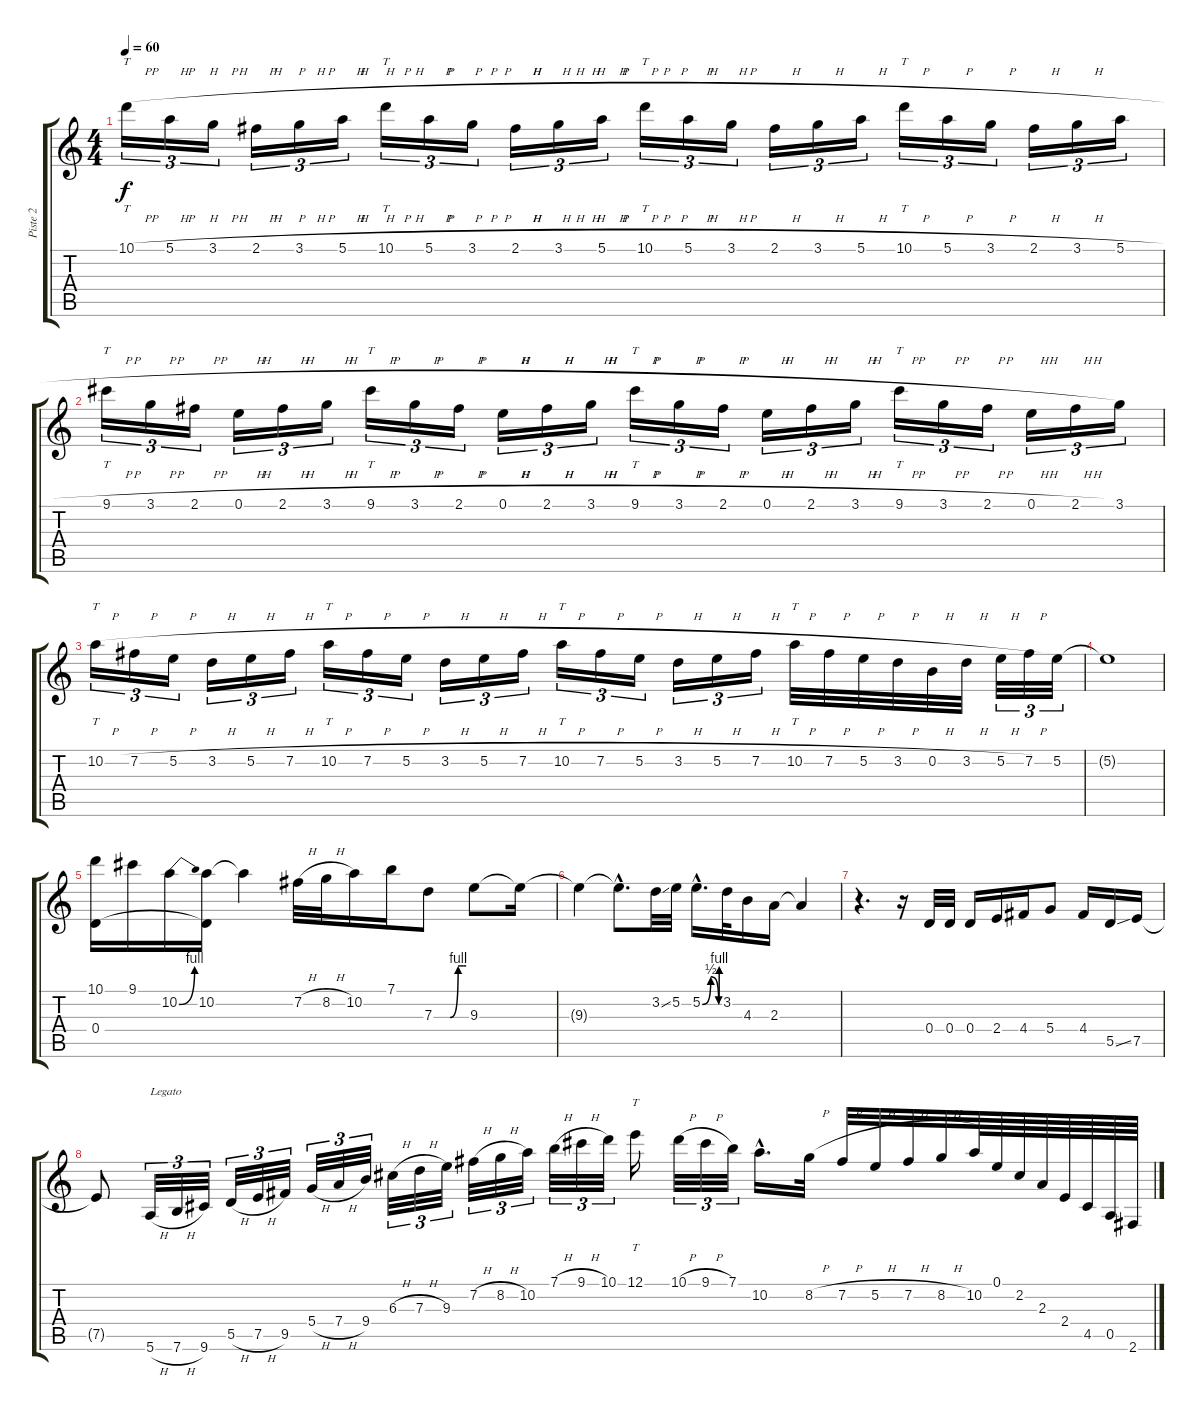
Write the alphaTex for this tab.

\track ("Piste 2" "Piste 2") {instrument overdrivenguitar}
\staff {score tabs}
\tuning (E4 B3 G3 D3 A2 E2) {hide}
\ts (4 4)
\tempo 60
\clef g2
\ks c
10.1{h}.16{tt tu (3 2) dy f volume 12 instrument overdrivenguitar} 5.1{h}.16{tu (3 2)} 3.1{h}.16{tu (3 2)} 2.1{h}.16{tu (3 2)} 3.1{h}.16{tu (3 2)} 5.1{h}.16{tu (3 2)} 10.1{h}.16{tt tu (3 2)} 5.1{h}.16{tu (3 2)} 3.1{h}.16{tu (3 2)} 2.1{h}.16{tu (3 2)} 3.1{h}.16{tu (3 2)} 5.1{h}.16{tu (3 2)} 10.1{h}.16{tt tu (3 2)} 5.1{h}.16{tu (3 2)} 3.1{h}.16{tu (3 2)} 2.1{h}.16{tu (3 2)} 3.1{h}.16{tu (3 2)} 5.1{h}.16{tu (3 2)} 10.1{h}.16{tt tu (3 2)} 5.1{h}.16{tu (3 2)} 3.1{h}.16{tu (3 2)} 2.1{h}.16{tu (3 2)} 3.1{h}.16{tu (3 2)} 5.1{h}.16{tu (3 2)} |
9.1{h}.16{tt tu (3 2)} 3.1{h}.16{tu (3 2)} 2.1{h}.16{tu (3 2)} 0.1{h}.16{tu (3 2)} 2.1{h}.16{tu (3 2)} 3.1{h}.16{tu (3 2)} 9.1{h}.16{tt tu (3 2)} 3.1{h}.16{tu (3 2)} 2.1{h}.16{tu (3 2)} 0.1{h}.16{tu (3 2)} 2.1{h}.16{tu (3 2)} 3.1{h}.16{tu (3 2)} 9.1{h}.16{tt tu (3 2)} 3.1{h}.16{tu (3 2)} 2.1{h}.16{tu (3 2)} 0.1{h}.16{tu (3 2)} 2.1{h}.16{tu (3 2)} 3.1{h}.16{tu (3 2)} 9.1{h}.16{tt tu (3 2)} 3.1{h}.16{tu (3 2)} 2.1{h}.16{tu (3 2)} 0.1{h}.16{tu (3 2)} 2.1{h}.16{tu (3 2)} 3.1.16{tu (3 2)} |
10.2{h}.16{tt tu (3 2) volume 10} 7.2{h}.16{tu (3 2)} 5.2{h}.16{tu (3 2)} 3.2{h}.16{tu (3 2)} 5.2{h}.16{tu (3 2)} 7.2{h}.16{tu (3 2)} 10.2{h}.16{tt tu (3 2)} 7.2{h}.16{tu (3 2)} 5.2{h}.16{tu (3 2)} 3.2{h}.16{tu (3 2)} 5.2{h}.16{tu (3 2)} 7.2{h}.16{tu (3 2)} 10.2{h}.16{tt tu (3 2)} 7.2{h}.16{tu (3 2)} 5.2{h}.16{tu (3 2)} 3.2{h}.16{tu (3 2)} 5.2{h}.16{tu (3 2)} 7.2{h}.16{tu (3 2)} 10.2{h}.32{tt} 7.2{h}.32 5.2{h}.32 3.2{h}.32 0.2{h}.32 3.2{h}.32 5.2{h}.32{tu (3 2)} 7.2{h}.32{tu (3 2)} 5.2.32{tu (3 2)} |
5.2{t}.1 |
(10.1 0.4).16{volume 16} 9.1.16 10.2{be (bend 0 0 60 4)}.16 (10.2 0.4{t}).16 10.2{t}.4 7.2{h}.32 8.2{h}.32 10.2.16 7.1.16 7.3{be (custom 0 0 30 0 45 4 50 4 55 4 60 4)}.8 9.3.8 9.3{t}.16 |
9.3{t}.4 9.3{hac t}.8{d} 3.2{ss}.32 5.2.32 5.2{be (custom 0 0 30 2 58 0 60 4) hac}.16{d} 3.2.32 4.3.16 2.3.16 2.3{t}.4 |
r.4{d} r.16 0.4.32 0.4.32 0.4.16 2.4.16 4.4.16 5.4.8 4.4.16 5.5{ss}.16 7.5.16 |
7.5{t}.8 5.6{h}.32{tu (3 2) txt "Legato"} 7.6{h}.32{tu (3 2)} 9.6.32{tu (3 2)} 5.5{h}.32{tu (3 2)} 7.5{h}.32{tu (3 2)} 9.5.32{tu (3 2)} 5.4{h}.32{tu (3 2)} 7.4{h}.32{tu (3 2)} 9.4.32{tu (3 2)} 6.3{h}.32{tu (3 2)} 7.3{h}.32{tu (3 2)} 9.3.32{tu (3 2)} 7.2{h}.32{tu (3 2)} 8.2{h}.32{tu (3 2)} 10.2.32{tu (3 2)} 7.1{h}.32{tu (3 2)} 9.1{h}.32{tu (3 2)} 10.1.32{tu (3 2)} 12.1.16{tt} 10.1{h}.32{tu (3 2)} 9.1{h}.32{tu (3 2)} 7.1.32{tu (3 2)} 10.2{hac}.16{d} 8.2{h}.32 7.2{h}.32 5.2{h}.32 7.2{h}.32 8.2{h}.32 10.2.64 0.1.64 2.2.64 2.3.64 2.4.64 4.5.64 0.5.64 2.6.64
